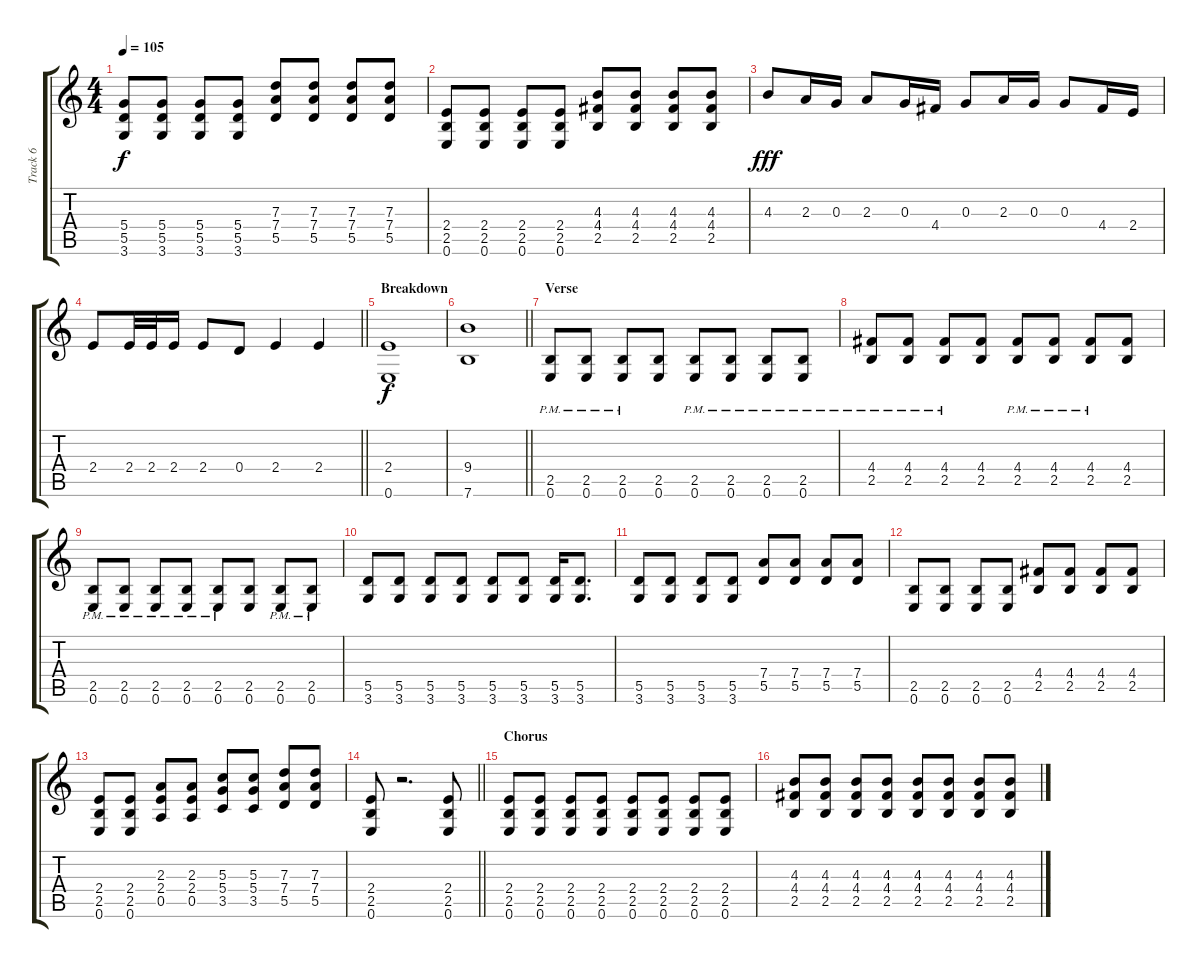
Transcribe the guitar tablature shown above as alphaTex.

\track ("Track 6" "Track 6") {instrument overdrivenguitar}
\staff {score tabs}
\tuning (E4 B3 G3 D3 A2 E2) {hide}
\ts (4 4)
\tempo 105
\clef g2
\ks c
(5.4 5.5 3.6).8{dy f} (5.4 5.5 3.6).8 (5.4 5.5 3.6).8 (5.4 5.5 3.6).8 (7.3 7.4 5.5).8 (7.3 7.4 5.5).8 (7.3 7.4 5.5).8 (7.3 7.4 5.5).8 |
(2.4 2.5 0.6).8 (2.4 2.5 0.6).8 (2.4 2.5 0.6).8 (2.4 2.5 0.6).8 (4.3 4.4 2.5).8 (4.3 4.4 2.5).8 (4.3 4.4 2.5).8 (4.3 4.4 2.5).8 |
4.3.8{dy fff} 2.3.16 0.3.16 2.3.8 0.3.16 4.4.16 0.3.8 2.3.16 0.3.16 0.3.8 4.4.16 2.4.16 |
\barLineRight lightlight
2.4.8 2.4.32 2.4.32 2.4.16 2.4.8 0.4.8 2.4.4 2.4.4 |
\section ("" "Breakdown")
(2.4 0.6).1{dy f} |
\barLineRight lightlight
(9.4 7.6).1 |
\section ("" "Verse")
(2.5{pm} 0.6{pm}).8 (2.5{pm} 0.6{pm}).8 (2.5{pm} 0.6{pm}).8 (2.5 0.6).8 (2.5{pm} 0.6{pm}).8 (2.5{pm} 0.6{pm}).8 (2.5{pm} 0.6{pm}).8 (2.5{pm} 0.6{pm}).8 |
(4.4{pm} 2.5{pm}).8 (4.4{pm} 2.5{pm}).8 (4.4{pm} 2.5{pm}).8 (4.4 2.5).8 (4.4{pm} 2.5{pm}).8 (4.4{pm} 2.5{pm}).8 (4.4{pm} 2.5{pm}).8 (4.4 2.5).8 |
(2.5{pm} 0.6{pm}).8 (2.5{pm} 0.6{pm}).8 (2.5{pm} 0.6{pm}).8 (2.5{pm} 0.6{pm}).8 (2.5{pm} 0.6{pm}).8 (2.5 0.6).8 (2.5{pm} 0.6{pm}).8 (2.5{pm} 0.6{pm}).8 |
(5.5 3.6).8 (5.5 3.6).8 (5.5 3.6).8 (5.5 3.6).8 (5.5 3.6).8 (5.5 3.6).8 (5.5 3.6).16 (5.5 3.6).8{d} |
(5.5 3.6).8 (5.5 3.6).8 (5.5 3.6).8 (5.5 3.6).8 (7.4 5.5).8 (7.4 5.5).8 (7.4 5.5).8 (7.4 5.5).8 |
(2.5 0.6).8 (2.5 0.6).8 (2.5 0.6).8 (2.5 0.6).8 (4.4 2.5).8 (4.4 2.5).8 (4.4 2.5).8 (4.4 2.5).8 |
(2.4 2.5 0.6).8 (2.4 2.5 0.6).8 (2.3 2.4 0.5).8 (2.3 2.4 0.5).8 (5.3 5.4 3.5).8 (5.3 5.4 3.5).8 (7.3 7.4 5.5).8 (7.3 7.4 5.5).8 |
\barLineRight lightlight
(2.4 2.5 0.6).8 r.2{d} (2.4 2.5 0.6).8 |
\section ("" "Chorus")
(2.4 2.5 0.6).8 (2.4 2.5 0.6).8 (2.4 2.5 0.6).8 (2.4 2.5 0.6).8 (2.4 2.5 0.6).8 (2.4 2.5 0.6).8 (2.4 2.5 0.6).8 (2.4 2.5 0.6).8 |
(4.3 4.4 2.5).8 (4.3 4.4 2.5).8 (4.3 4.4 2.5).8 (4.3 4.4 2.5).8 (4.3 4.4 2.5).8 (4.3 4.4 2.5).8 (4.3 4.4 2.5).8 (4.3 4.4 2.5).8
